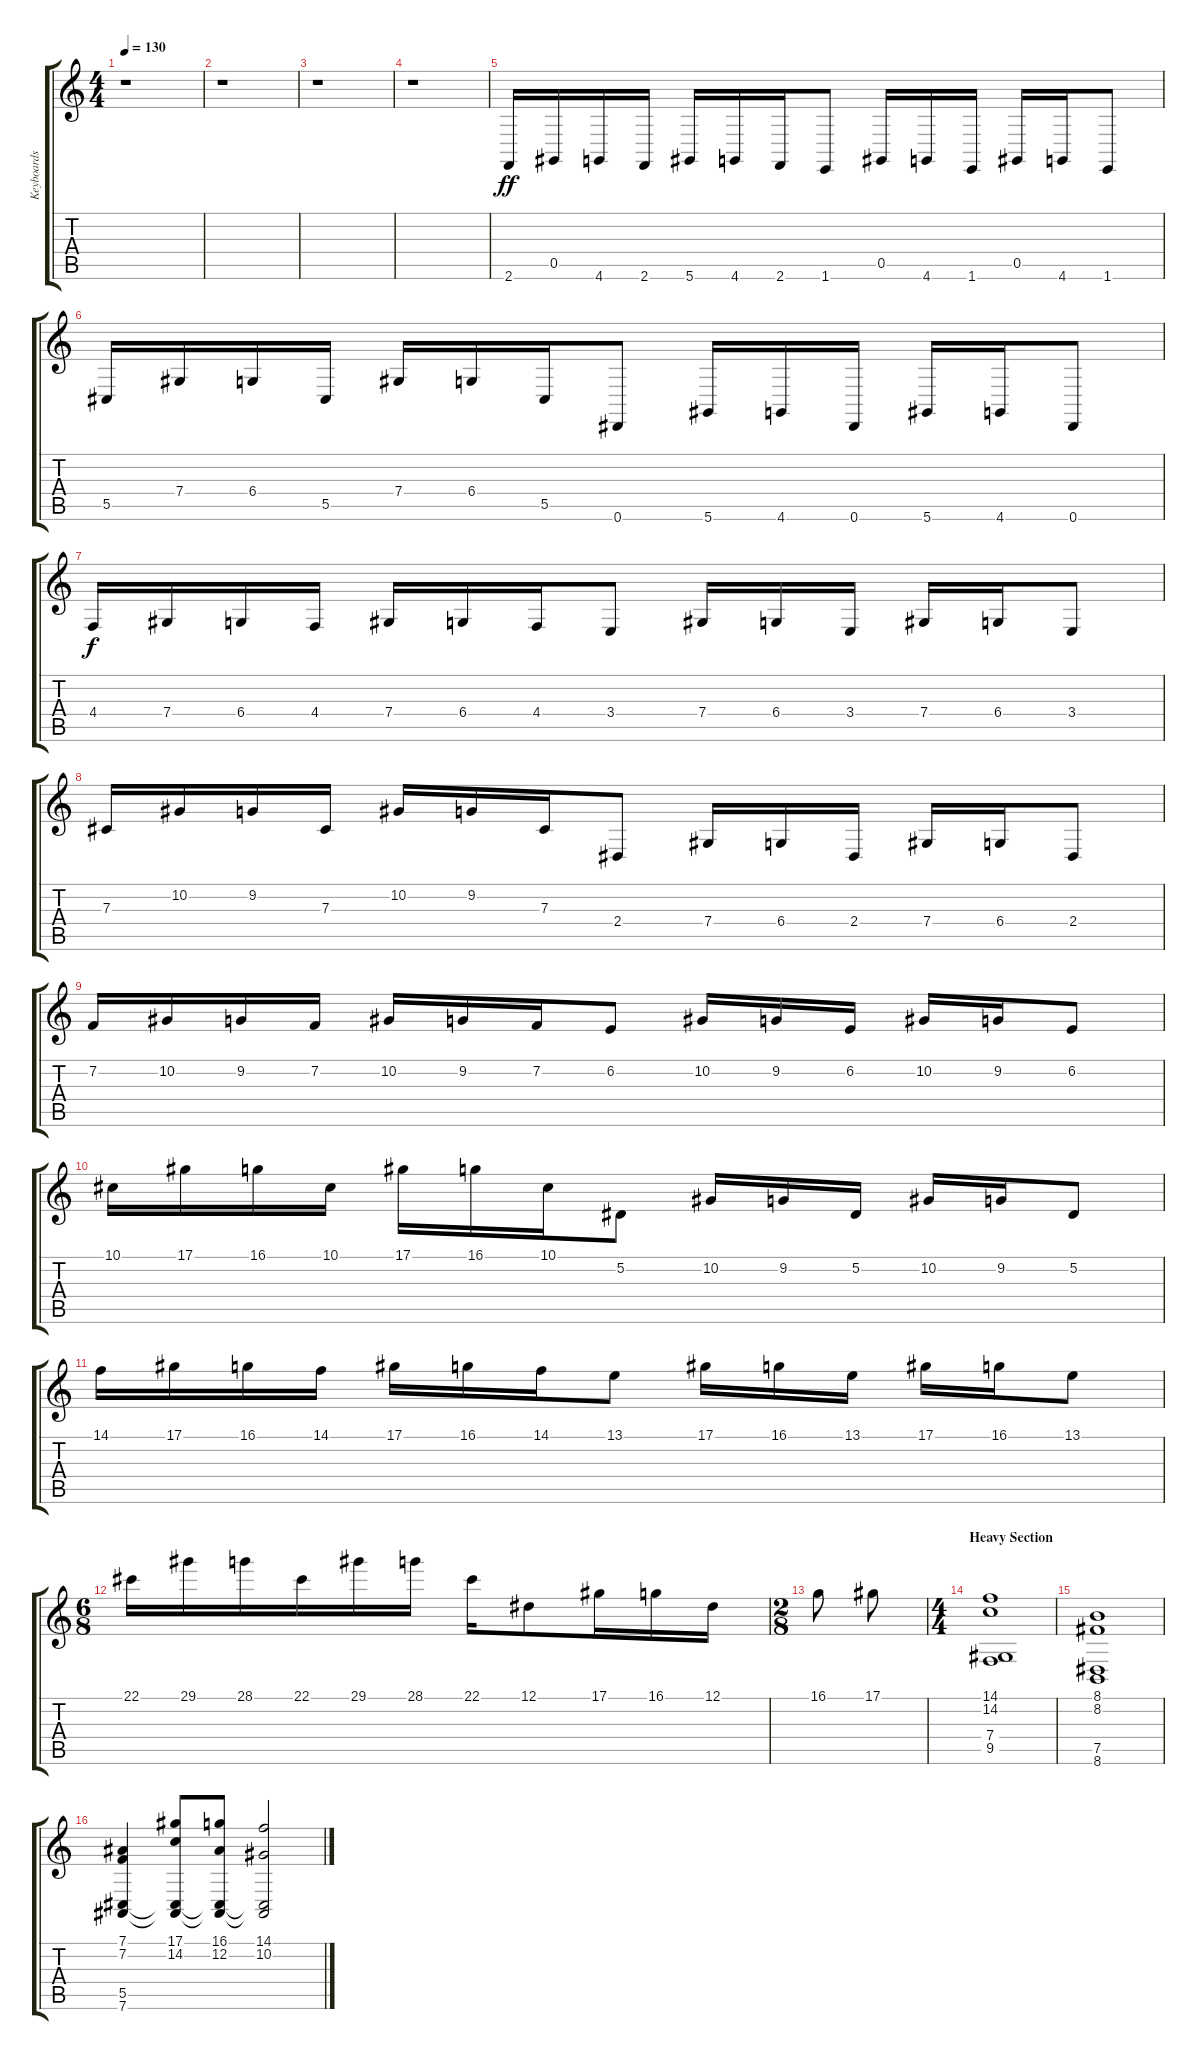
\track ("Keyboards" "Keyboards") {instrument stringensemble1}
\staff {score tabs}
\tuning (Eb4 Bb3 Gb3 Db3 Ab2 Eb2) {hide}
\ts (4 4)
\tempo 130
\clef g2
\ks c
r.1{dy ff} |
r.1 |
r.1 |
r.1 |
2.6.16{instrument lead2sawtooth} 0.5.16 4.6.16 2.6.16 5.6.16 4.6.16 2.6.16 1.6.8 0.5.16 4.6.16 1.6.16 0.5.16 4.6.16 1.6.8 |
5.5.16 7.4.16 6.4.16 5.5.16 7.4.16 6.4.16 5.5.16 0.6.8 5.6.16 4.6.16 0.6.16 5.6.16 4.6.16 0.6.8 |
4.4.16{dy f} 7.4.16 6.4.16 4.4.16 7.4.16 6.4.16 4.4.16 3.4.8 7.4.16 6.4.16 3.4.16 7.4.16 6.4.16 3.4.8 |
7.3.16 10.2.16 9.2.16 7.3.16 10.2.16 9.2.16 7.3.16 2.4.8 7.4.16 6.4.16 2.4.16 7.4.16 6.4.16 2.4.8 |
7.2.16 10.2.16 9.2.16 7.2.16 10.2.16 9.2.16 7.2.16 6.2.8 10.2.16 9.2.16 6.2.16 10.2.16 9.2.16 6.2.8 |
10.1.16 17.1.16 16.1.16 10.1.16 17.1.16 16.1.16 10.1.16 5.2.8 10.2.16 9.2.16 5.2.16 10.2.16 9.2.16 5.2.8 |
14.1.16 17.1.16 16.1.16 14.1.16 17.1.16 16.1.16 14.1.16 13.1.8 17.1.16 16.1.16 13.1.16 17.1.16 16.1.16 13.1.8 |
\ts (6 8)
22.1.16 29.1.16 28.1.16 22.1.16 29.1.16 28.1.16 22.1.16 12.1.8 17.1.16 16.1.16 12.1.16 |
\ts (2 8)
16.1.8 17.1.8 |
\ts (4 4)
\section ("" "Heavy Section")
(14.1 14.2 7.4 9.5).1{instrument lead1square} |
(8.1 8.2 7.5 8.6).1 |
(7.1 7.2 5.5 7.6).4 (17.1 14.2 5.5{t} 7.6{t}).8 (16.1 12.2 5.5{t} 7.6{t}).8 (14.1 10.2 5.5{t} 7.6{t}).2
